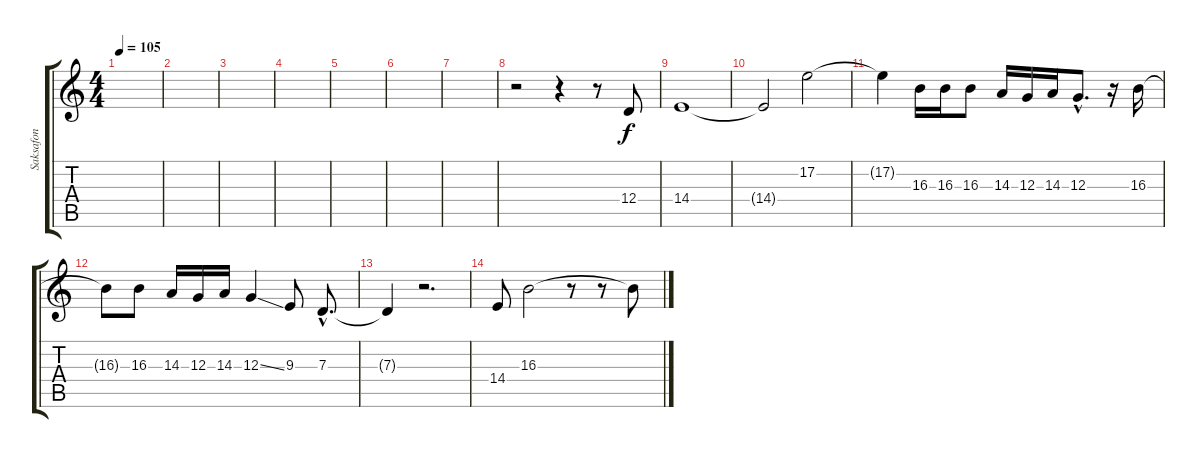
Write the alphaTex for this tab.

\track ("Saksafon" "Saksafon") {instrument altosax}
\staff {score tabs}
\tuning (E4 B3 G3 D3 A2 E2) {hide}
\ts (4 4)
\tempo 105
\clef g2
\ks c
|
|
|
|
|
|
|
r.2 r.4 r.8 12.4.8 |
14.4.1 |
14.4{t}.2 17.2.2 |
17.2{t}.4 16.3.16{volume 11} 16.3.16 16.3.8 14.3.16 12.3.16 14.3.16 12.3{hac}.8{d} r.16 16.3.16 |
16.3{t}.8 16.3.8 14.3.16 12.3.16 14.3.16 12.3{ss}.4{volume 13} 9.3.8 7.3{hac}.8{d} |
7.3{t}.4 r.2{d} |
14.4.8 16.3.2 r.8 r.8 16.3{t}.8
